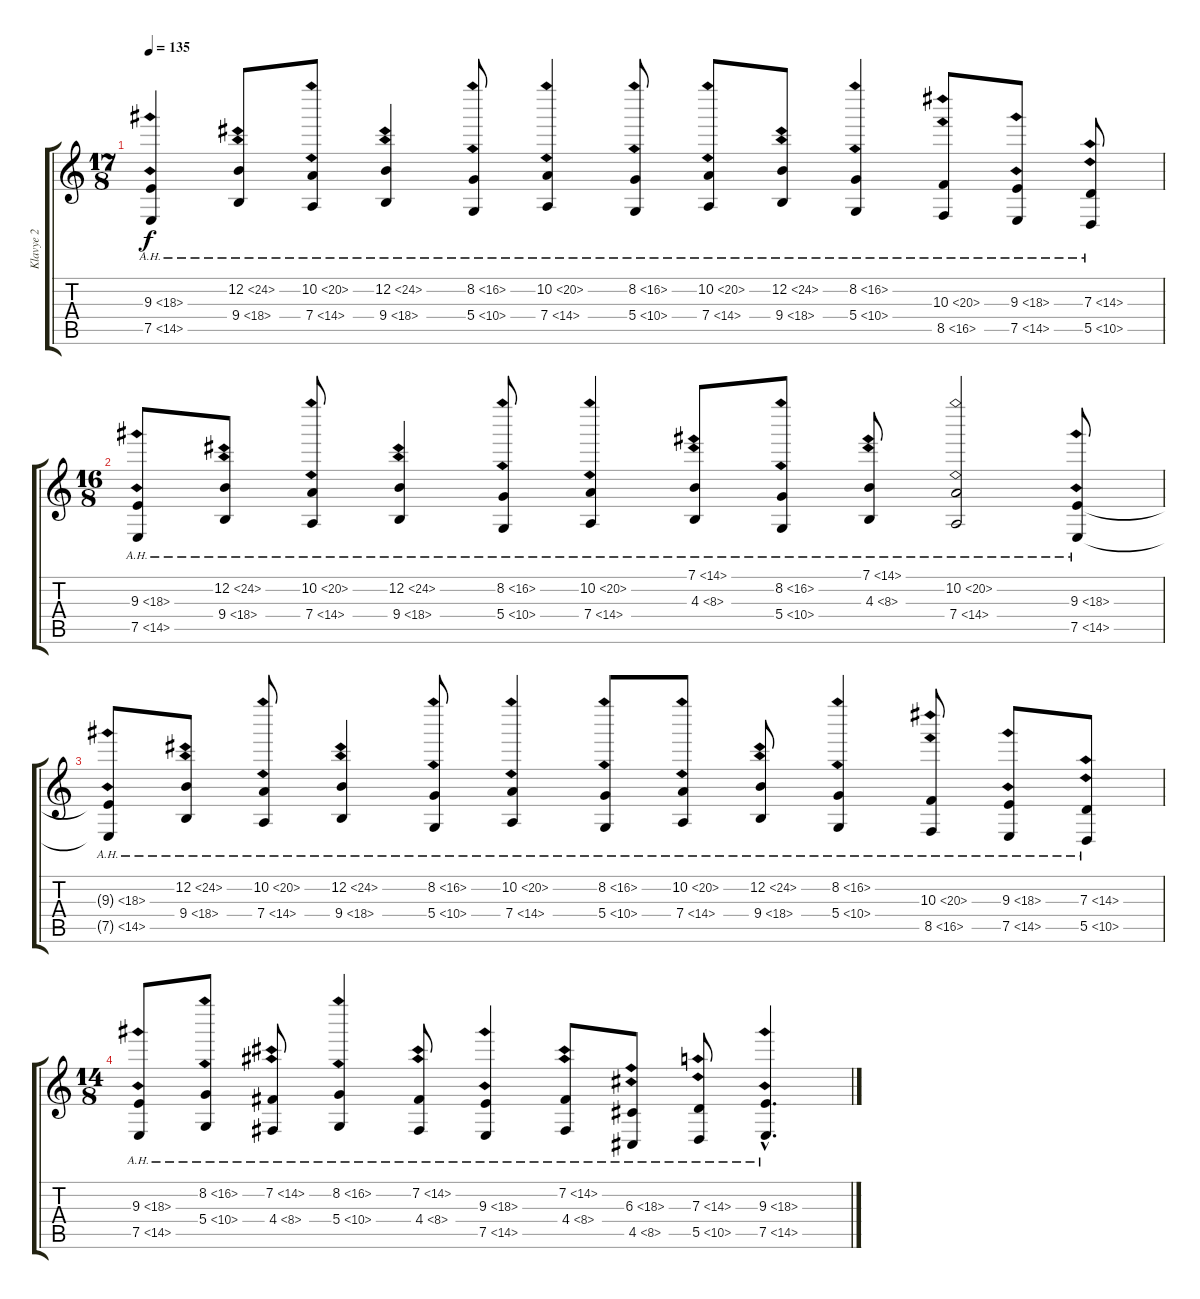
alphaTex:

\track ("Klavye 2" "Klavye 2") {instrument churchorgan}
\staff {score tabs}
\tuning (E4 B3 G3 D3 A2 E2) {hide}
\ts (17 8)
\tempo 135
\clef g2
\ks c
(9.3{ah 9} 7.5{ah 7}).4{dy f} (12.2{ah 12} 9.4{ah 9}).8 (10.2{ah 10} 7.4{ah 7}).8 (12.2{ah 12} 9.4{ah 9}).4 (8.2{ah 8} 5.4{ah 5}).8 (10.2{ah 10} 7.4{ah 7}).4 (8.2{ah 8} 5.4{ah 5}).8 (10.2{ah 10} 7.4{ah 7}).8 (12.2{ah 12} 9.4{ah 9}).8 (8.2{ah 8} 5.4{ah 5}).4 (10.3{ah 10} 8.5{ah 8}).8 (9.3{ah 9} 7.5{ah 7}).8 (7.3{ah 7} 5.5{ah 5}).8 |
\ts (16 8)
(9.3{ah 9} 7.5{ah 7}).8 (12.2{ah 12} 9.4{ah 9}).8 (10.2{ah 10} 7.4{ah 7}).8 (12.2{ah 12} 9.4{ah 9}).4 (8.2{ah 8} 5.4{ah 5}).8 (10.2{ah 10} 7.4{ah 7}).4 (7.1{ah 7} 4.3{ah 4}).8 (8.2{ah 8} 5.4{ah 5}).8 (7.1{ah 7} 4.3{ah 4}).8 (10.2{ah 10} 7.4{ah 7}).2 (9.3{ah 9} 7.5{ah 7}).8 |
(9.3{ah 9 t} 7.5{ah 7 t}).8 (12.2{ah 12} 9.4{ah 9}).8 (10.2{ah 10} 7.4{ah 7}).8 (12.2{ah 12} 9.4{ah 9}).4 (8.2{ah 8} 5.4{ah 5}).8 (10.2{ah 10} 7.4{ah 7}).4 (8.2{ah 8} 5.4{ah 5}).8 (10.2{ah 10} 7.4{ah 7}).8 (12.2{ah 12} 9.4{ah 9}).8 (8.2{ah 8} 5.4{ah 5}).4 (10.3{ah 10} 8.5{ah 8}).8 (9.3{ah 9} 7.5{ah 7}).8 (7.3{ah 7} 5.5{ah 5}).8 |
\ts (14 8)
(9.3{ah 9} 7.5{ah 7}).8 (8.2{ah 8} 5.4{ah 5}).8 (7.2{ah 7} 4.4{ah 4}).8 (8.2{ah 8} 5.4{ah 5}).4 (7.2{ah 7} 4.4{ah 4}).8 (9.3{ah 9} 7.5{ah 7}).4 (7.2{ah 7} 4.4{ah 4}).8 (6.3{ah 12} 4.5{ah 4}).8 (7.3{ah 7} 5.5{ah 5}).8 (9.3{ah 9 hac} 7.5{ah 7 hac}).4{d}
